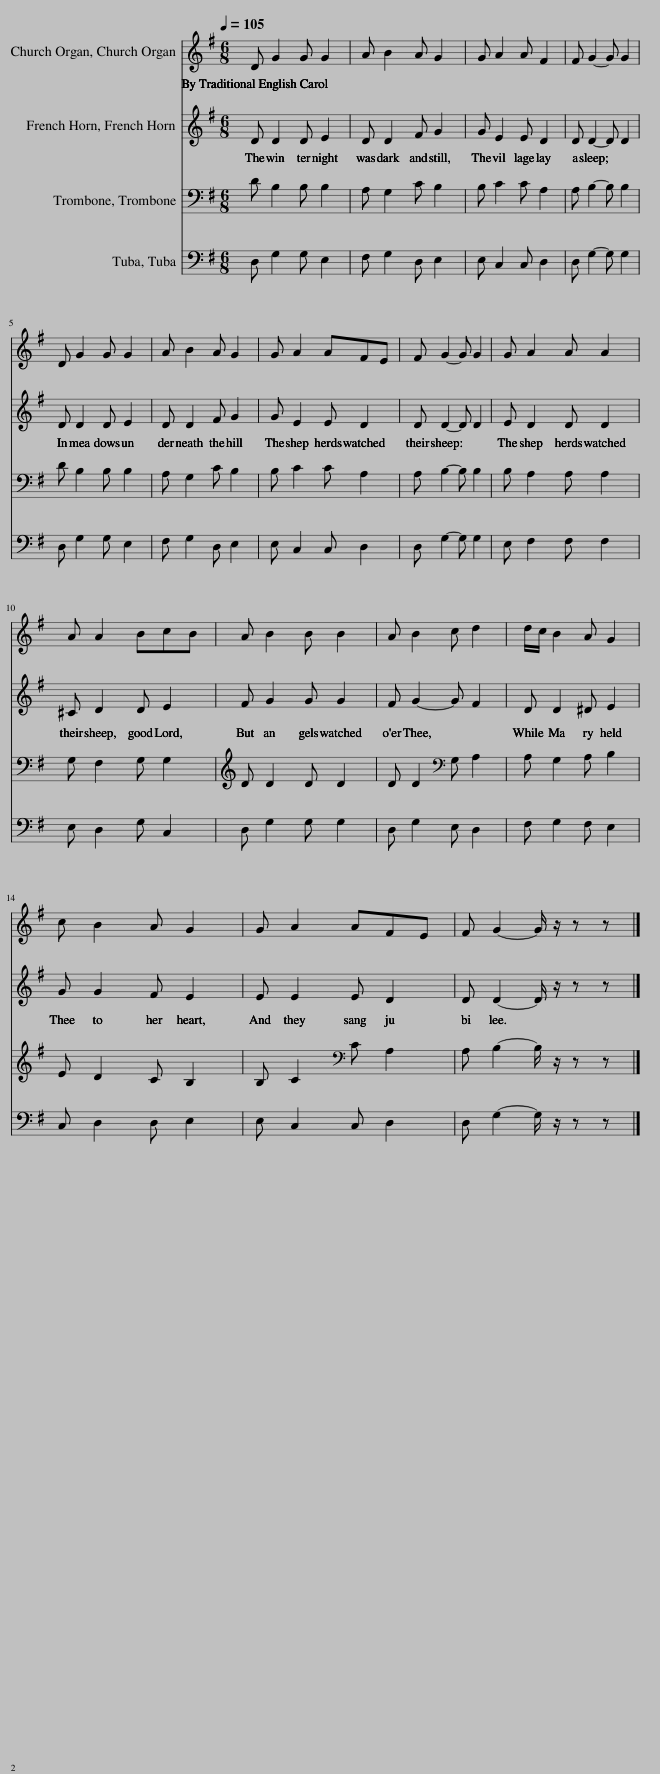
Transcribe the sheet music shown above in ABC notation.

X:1
%%score 1 2 3 4
L:1/8
Q:1/4=105
M:6/8
I:linebreak $
K:G
V:1 treble
V:2 treble
V:3 bass
V:4 bass
V:1
 D G2 G G2 | A B2 A G2 | G A2 A F2 | F G2- G G2 |$ D G2 G G2 | %5
 A B2 A G2 | G A2 AFE | F G2- G G2 | G A2 A A2 |$ A A2 BcB | %10
 A B2 B B2 | A B2 c d2 | d/c/ B2 A G2 |$ c B2 A G2 | G A2 AFE | %15
 F G2- G/ z/ z z |] %16
V:2
 D D2 D E2 | D D2 F G2 | G E2 E D2 | D D2- D D2 |$ D D2 D E2 | %5
 D D2 F G2 | G E2 E D2 | D D2- D D2 | E D2 D D2 |$ ^C D2 D E2 | %10
 F G2 G G2 | F G2- G F2 | D D2 ^D E2 |$ G G2 F E2 | E E2 E D2 | %15
 D D2- D/ z/ z z |] %16
V:3
 D B,2 B, B,2 | A, G,2 C B,2 | B, C2 C A,2 | A, B,2- B, B,2 |$ D B,2 B, B,2 | %5
 A, G,2 C B,2 | B, C2 C A,2 | A, B,2- B, B,2 | B, A,2 A, A,2 |$ G, F,2 G, G,2 | %10
 D D2 D D2 | D D2[K:bass] G, A,2 | A, G,2 A, B,2 |$ E D2 C B,2 | B, C2[K:bass] C A,2 | %15
 A, B,2- B,/ z/ z z |] %16
V:4
 D, G,2 G, E,2 | F, G,2 D, E,2 | E, C,2 C, D,2 | D, G,2- G, G,2 |$ D, G,2 G, E,2 | %5
 F, G,2 D, E,2 | E, C,2 C, D,2 | D, G,2- G, G,2 | E, F,2 F, F,2 |$ E, D,2 G, C,2 | %10
 D, G,2 G, G,2 | D, G,2 E, D,2 | F, G,2 F, E,2 |$ C, D,2 D, E,2 | E, C,2 C, D,2 | %15
 D, G,2- G,/ z/ z z |] %16
